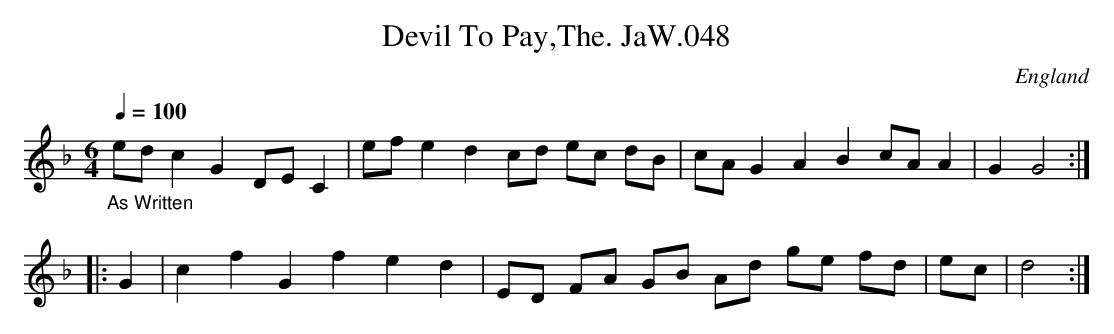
X:1
T:Devil To Pay,The. JaW.048
M:6/4
L:1/8
Q:1/4=100
O:England
K:F major
"_As Written"edc2G2DEC2| efe2d2cd ec dB|cA G2A2B2cAA2|G2G4:|!
|:G2|c2f2G2f2e2d2|ED FA GB Ad ge fd|ec|d4:|
